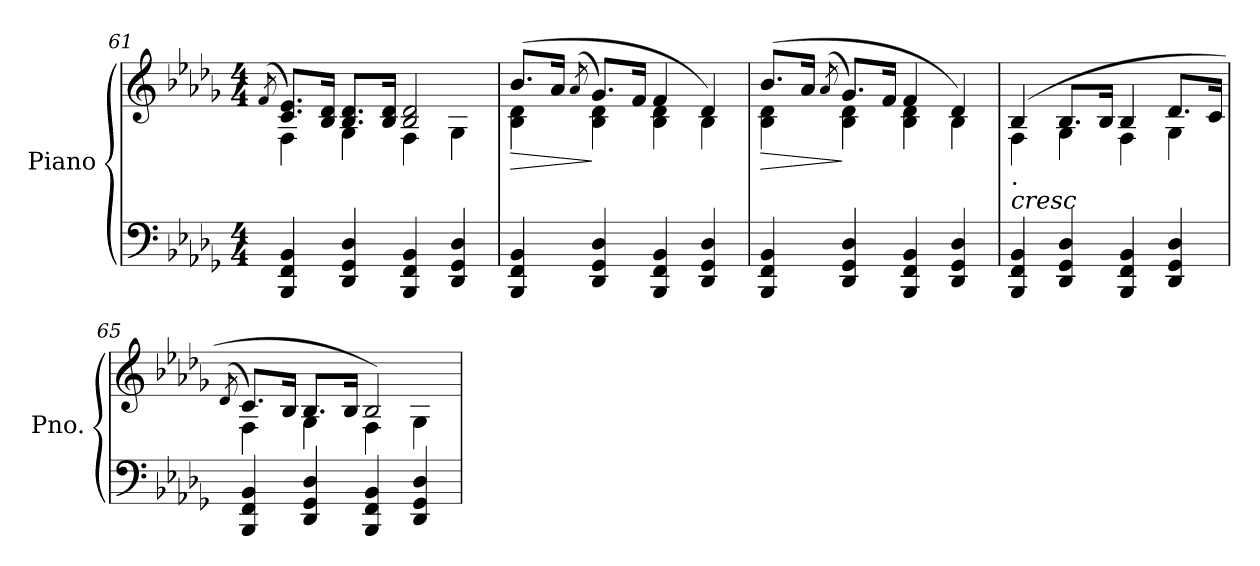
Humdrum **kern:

**kern	**kern	**dynam
*part1	*part1	*part1
*staff2	*staff1	*staff1/2
*I"Piano	*	*
*I'Pno.	*	*
!!LO:LB:g=z
*clefF4	*clefG2	*
*k[b-e-a-d-g-]	*k[b-e-a-d-g-]	*
*M4/4	*M4/4	*
=61	=61	=61
.	(>8qf/	.
*	*^	*
4BBB-/ 4FF/ 4BB-/	8.c/ 8.e-/L)	4F\	.
.	16B-/ 16d-/Jk	.	.
4DD-/ 4GG-/ 4D-/	8.B-/ 8.d-/L	4G-\	.
.	16B-/ 16d-/Jk	.	.
4BBB-/ 4FF/ 4BB-/	2B-/ 2d-/	4F\	.
4DD-/ 4GG-/ 4D-/	.	4G-\	.
=62	=62	=62	=62
!	!	!	!LO:HP:b
4BBB-/ 4FF/ 4BB-/	(>8.b-/L	4B-\ 4d-\	>
.	16a-/Jk	.	.
.	(>8qa-/	.	.
4DD-/ 4GG-/ 4D-/	8.g-/L)	4B-\ 4d-\	]
.	16f/Jk	.	.
4BBB-/ 4FF/ 4BB-/	4f/	4B-\ 4d-\	.
4DD-/ 4GG-/ 4D-/	4d-/)	4B-\	.
=63	=63	=63	=63
!	!	!	!LO:HP:b
4BBB-/ 4FF/ 4BB-/	(>8.b-/L	4B-\ 4d-\	>
.	16a-/Jk	.	.
.	(>8qa-/	.	.
4DD-/ 4GG-/ 4D-/	8.g-/L)	4B-\ 4d-\	]
.	16f/Jk	.	.
4BBB-/ 4FF/ 4BB-/	4f/	4B-\ 4d-\	.
4DD-/ 4GG-/ 4D-/	4d-/)	4B-\	.
=64	=64	=64	=64
!LO:TX:a:i:t=cresc	!	!	!
!LO:TX:a:t=.	!	!	!
4BBB-/ 4FF/ 4BB-/	(>4B-/	4F\	.
4DD-/ 4GG-/ 4D-/	8.B-/L	4G-\	.
.	16B-/Jk	.	.
4BBB-/ 4FF/ 4BB-/	4B-/	4F\	.
4DD-/ 4GG-/ 4D-/	8.d-/L	4G-\	.
.	16c/Jk	.	.
=65	=65	=65	=65
.	(>8qd-/	.	.
4BBB-/ 4FF/ 4BB-/	8.c/L)	4F\	.
.	16B-/Jk	.	.
4DD-/ 4GG-/ 4D-/	8.B-/L	4G-\	.
.	16B-/Jk	.	.
4BBB-/ 4FF/ 4BB-/	2B-/)	4F\	.
4DD-/ 4GG-/ 4D-/	.	4G-\	.
*	*v	*v	*
=	=	=
*-	*-	*-
